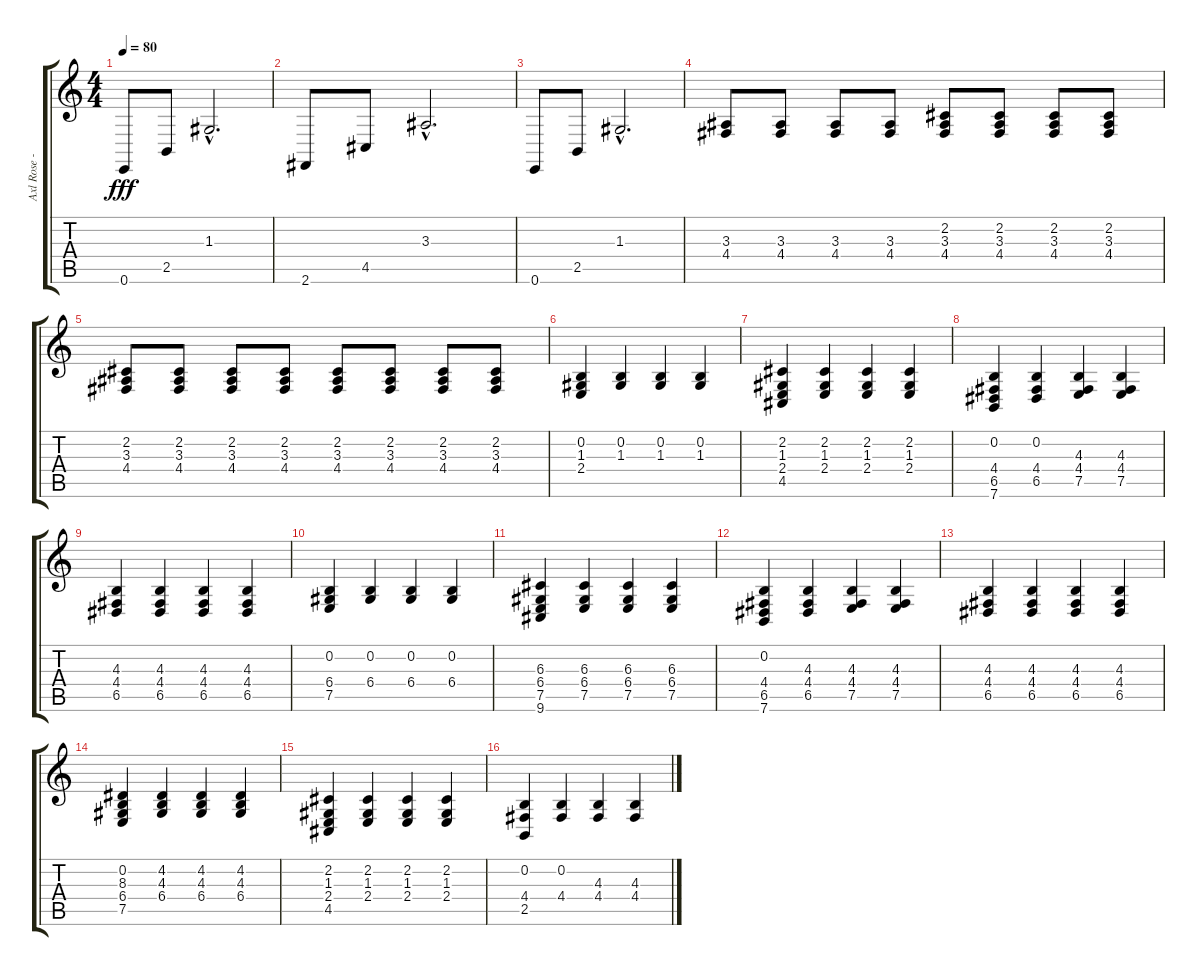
\track ("Axl Rose -Piano-" "Axl Rose -") {instrument acousticgrandpiano}
\staff {score tabs}
\tuning (E4 B3 G3 D3 A2 E2) {hide}
\ts (4 4)
\tempo 80
\clef g2
\ks c
0.6.8{dy fff} 2.5.8 1.3{hac}.2{d} |
2.6.8 4.5.8 3.3{hac}.2{d} |
0.6.8 2.5.8 1.3{hac}.2{d} |
(3.3 4.4).8 (3.3 4.4).8 (3.3 4.4).8 (3.3 4.4).8 (2.2 3.3 4.4).8 (2.2 3.3 4.4).8 (2.2 3.3 4.4).8 (2.2 3.3 4.4).8 |
(2.2 3.3 4.4).8 (2.2 3.3 4.4).8 (2.2 3.3 4.4).8 (2.2 3.3 4.4).8 (2.2 3.3 4.4).8 (2.2 3.3 4.4).8 (2.2 3.3 4.4).8 (2.2 3.3 4.4).8 |
(0.2 1.3 2.4).4 (0.2 1.3).4 (0.2 1.3).4 (0.2 1.3).4 |
(2.2 1.3 2.4 4.5).4 (2.2 1.3 2.4).4 (2.2 1.3 2.4).4 (2.2 1.3 2.4).4 |
(0.2 4.4 6.5 7.6).4 (0.2 4.4 6.5).4 (4.3 4.4 7.5).4 (4.3 4.4 7.5).4 |
(4.3 4.4 6.5).4 (4.3 4.4 6.5).4 (4.3 4.4 6.5).4 (4.3 4.4 6.5).4 |
(0.2 6.4 7.5).4 (0.2 6.4).4 (0.2 6.4).4 (0.2 6.4).4 |
(6.3 6.4 7.5 9.6).4 (6.3 6.4 7.5).4 (6.3 6.4 7.5).4 (6.3 6.4 7.5).4 |
(0.2 4.4 6.5 7.6).4 (4.3 4.4 6.5).4 (4.3 4.4 7.5).4 (4.3 4.4 7.5).4 |
(4.3 4.4 6.5).4 (4.3 4.4 6.5).4 (4.3 4.4 6.5).4 (4.3 4.4 6.5).4 |
(0.2 8.3 6.4 7.5).4 (4.2 4.3 6.4).4 (4.2 4.3 6.4).4 (4.2 4.3 6.4).4 |
(2.2 1.3 2.4 4.5).4 (2.2 1.3 2.4).4 (2.2 1.3 2.4).4 (2.2 1.3 2.4).4 |
(0.2 4.4 2.5).4 (0.2 4.4).4 (4.3 4.4).4 (4.3 4.4).4
